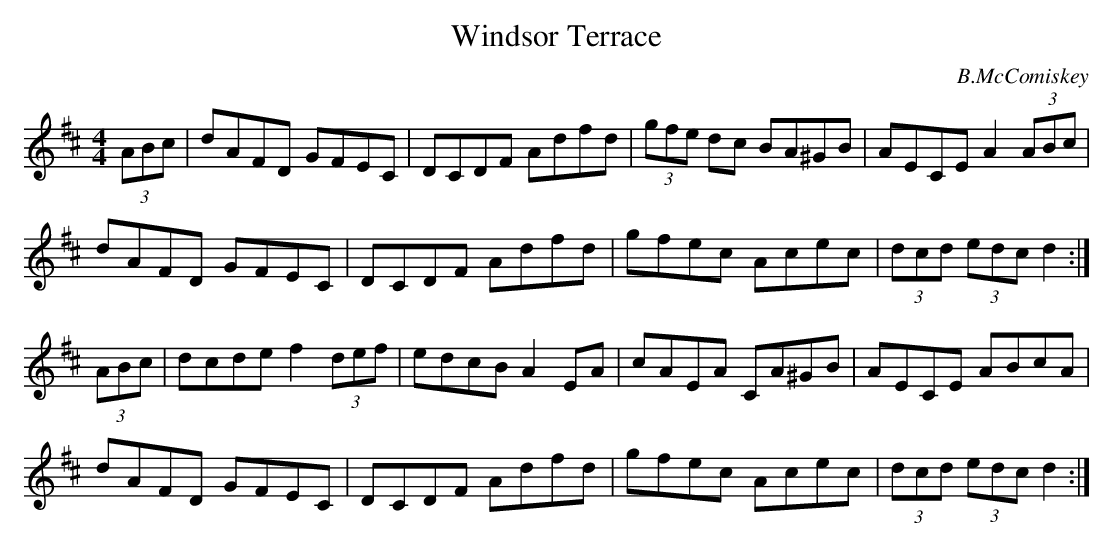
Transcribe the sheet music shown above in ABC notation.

X:1
T: Windsor Terrace
C: B.McComiskey
M: 4/4
L: 1/8
K: D
(3ABc|dAFD GFEC|DCDF Adfd|(3gfe dc BA^GB|\
AECE A2 (3ABc |
dAFD GFEC|DCDF Adfd|gfec Acec|(3dcd (3edc d2 :|
(3ABc|dcde f2 (3def|edcB A2 EA|cAEA CA^GB|AECE ABcA |
dAFD GFEC|DCDF Adfd|gfec Acec|(3dcd (3edc d2 :|
